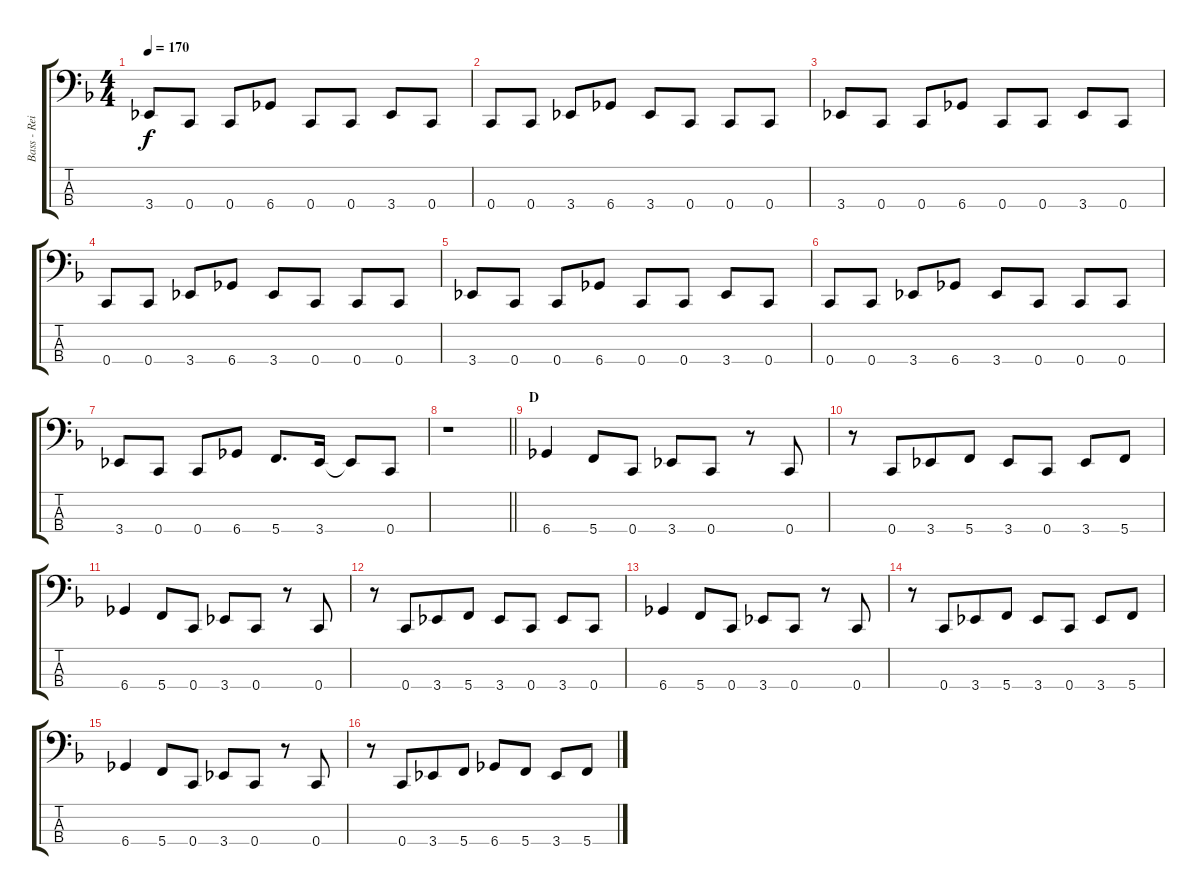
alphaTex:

\track ("Bass - Reita" "Bass - Rei") {instrument electricbasspick}
\staff {score tabs}
\tuning (Db2 Ab1 Eb1 C1) {hide}
\ts (4 4)
\tempo 170
\clef f4
\ks f
3.4.8{dy f} 0.4.8 0.4.8 6.4.8 0.4.8 0.4.8 3.4.8 0.4.8 |
0.4.8 0.4.8 3.4.8 6.4.8 3.4.8 0.4.8 0.4.8 0.4.8 |
3.4.8 0.4.8 0.4.8 6.4.8 0.4.8 0.4.8 3.4.8 0.4.8 |
0.4.8 0.4.8 3.4.8 6.4.8 3.4.8 0.4.8 0.4.8 0.4.8 |
3.4.8 0.4.8 0.4.8 6.4.8 0.4.8 0.4.8 3.4.8 0.4.8 |
0.4.8 0.4.8 3.4.8 6.4.8 3.4.8 0.4.8 0.4.8 0.4.8 |
3.4.8 0.4.8 0.4.8 6.4.8 5.4.8{d} 3.4.16 3.4{t}.8 0.4.8 |
\barLineRight lightlight
r.1 |
\section ("" "D")
6.4.4 5.4.8 0.4.8 3.4.8 0.4.8 r.8 0.4.8 |
r.8 0.4.8{beam merge} 3.4.8 5.4.8 3.4.8 0.4.8 3.4.8 5.4.8 |
6.4.4 5.4.8 0.4.8 3.4.8 0.4.8 r.8 0.4.8 |
r.8 0.4.8{beam merge} 3.4.8 5.4.8 3.4.8 0.4.8 3.4.8 0.4.8 |
6.4.4 5.4.8 0.4.8 3.4.8 0.4.8 r.8 0.4.8 |
r.8 0.4.8{beam merge} 3.4.8 5.4.8 3.4.8 0.4.8 3.4.8 5.4.8 |
6.4.4 5.4.8 0.4.8 3.4.8 0.4.8 r.8 0.4.8 |
r.8 0.4.8{beam merge} 3.4.8 5.4.8 6.4.8 5.4.8 3.4.8 5.4.8
